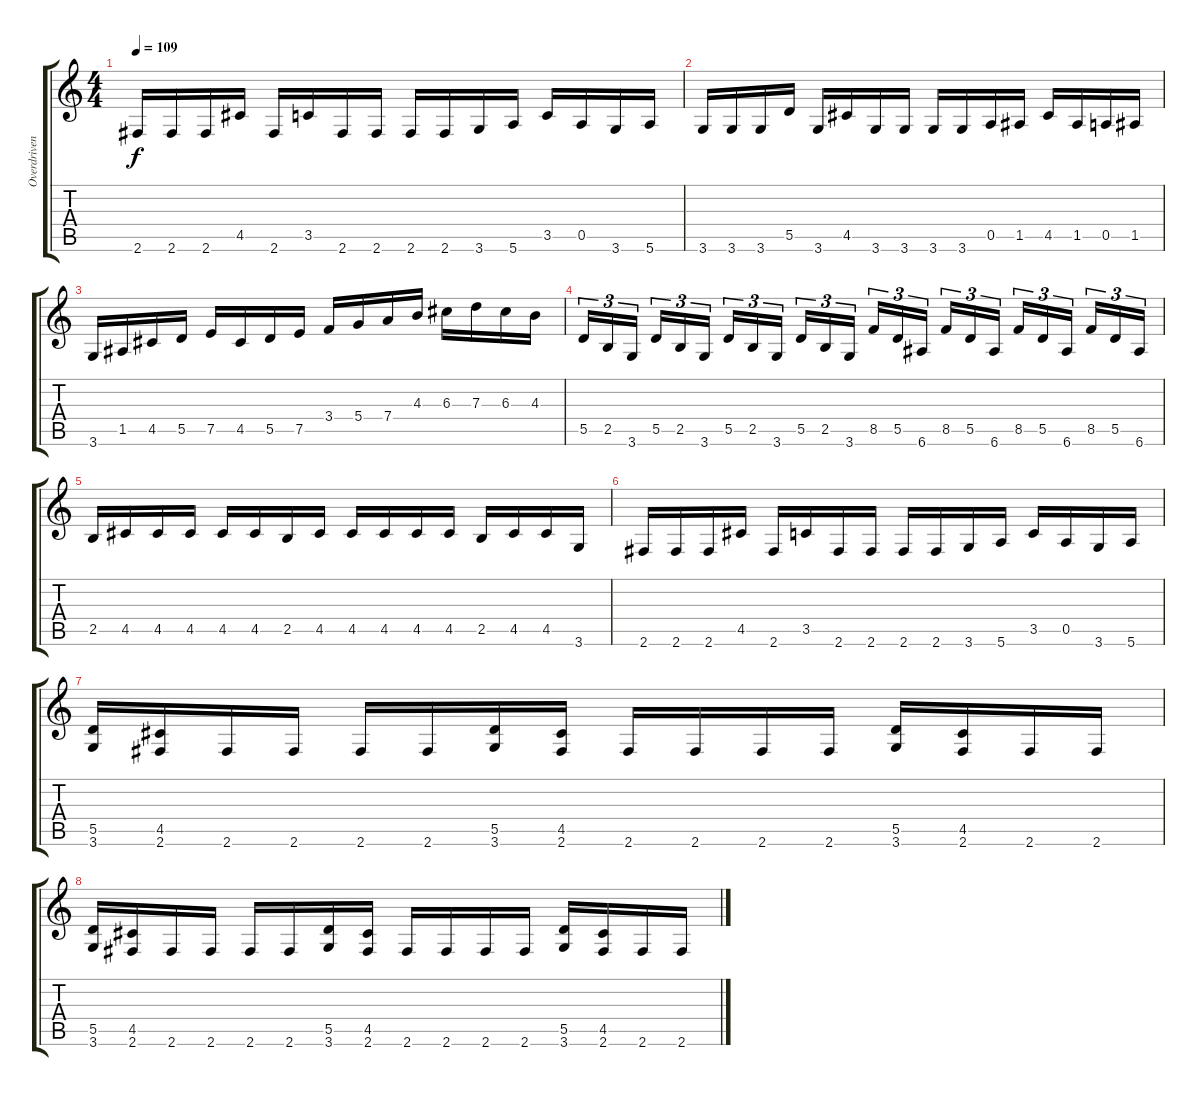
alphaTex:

\track ("Overdriven Guitar 1" "Overdriven") {instrument overdrivenguitar}
\staff {score tabs}
\tuning (E4 B3 G3 D3 A2 E2) {hide}
\ts (4 4)
\tempo 109
\clef g2
\ks c
2.6.16{dy f} 2.6.16 2.6.16 4.5.16 2.6.16 3.5.16 2.6.16 2.6.16 2.6.16 2.6.16 3.6.16 5.6.16 3.5.16 0.5.16 3.6.16 5.6.16 |
3.6.16 3.6.16 3.6.16 5.5.16 3.6.16 4.5.16 3.6.16 3.6.16 3.6.16 3.6.16 0.5.16 1.5.16 4.5.16 1.5.16 0.5.16 1.5.16 |
3.6.16 1.5.16 4.5.16 5.5.16 7.5.16 4.5.16 5.5.16 7.5.16 3.4.16 5.4.16 7.4.16 4.3.16 6.3.16 7.3.16 6.3.16 4.3.16 |
5.5.16{tu (3 2)} 2.5.16{tu (3 2)} 3.6.16{tu (3 2)} 5.5.16{tu (3 2)} 2.5.16{tu (3 2)} 3.6.16{tu (3 2)} 5.5.16{tu (3 2)} 2.5.16{tu (3 2)} 3.6.16{tu (3 2)} 5.5.16{tu (3 2)} 2.5.16{tu (3 2)} 3.6.16{tu (3 2)} 8.5.16{tu (3 2)} 5.5.16{tu (3 2)} 6.6.16{tu (3 2)} 8.5.16{tu (3 2)} 5.5.16{tu (3 2)} 6.6.16{tu (3 2)} 8.5.16{tu (3 2)} 5.5.16{tu (3 2)} 6.6.16{tu (3 2)} 8.5.16{tu (3 2)} 5.5.16{tu (3 2)} 6.6.16{tu (3 2)} |
2.5.16 4.5.16 4.5.16 4.5.16 4.5.16 4.5.16 2.5.16 4.5.16 4.5.16 4.5.16 4.5.16 4.5.16 2.5.16 4.5.16 4.5.16 3.6.16 |
2.6.16 2.6.16 2.6.16 4.5.16 2.6.16 3.5.16 2.6.16 2.6.16 2.6.16 2.6.16 3.6.16 5.6.16 3.5.16 0.5.16 3.6.16 5.6.16 |
(5.5 3.6).16 (4.5 2.6).16 2.6.16 2.6.16 2.6.16 2.6.16 (5.5 3.6).16 (4.5 2.6).16 2.6.16 2.6.16 2.6.16 2.6.16 (5.5 3.6).16 (4.5 2.6).16 2.6.16 2.6.16 |
(5.5 3.6).16 (4.5 2.6).16 2.6.16 2.6.16 2.6.16 2.6.16 (5.5 3.6).16 (4.5 2.6).16 2.6.16 2.6.16 2.6.16 2.6.16 (5.5 3.6).16 (4.5 2.6).16 2.6.16 2.6.16
